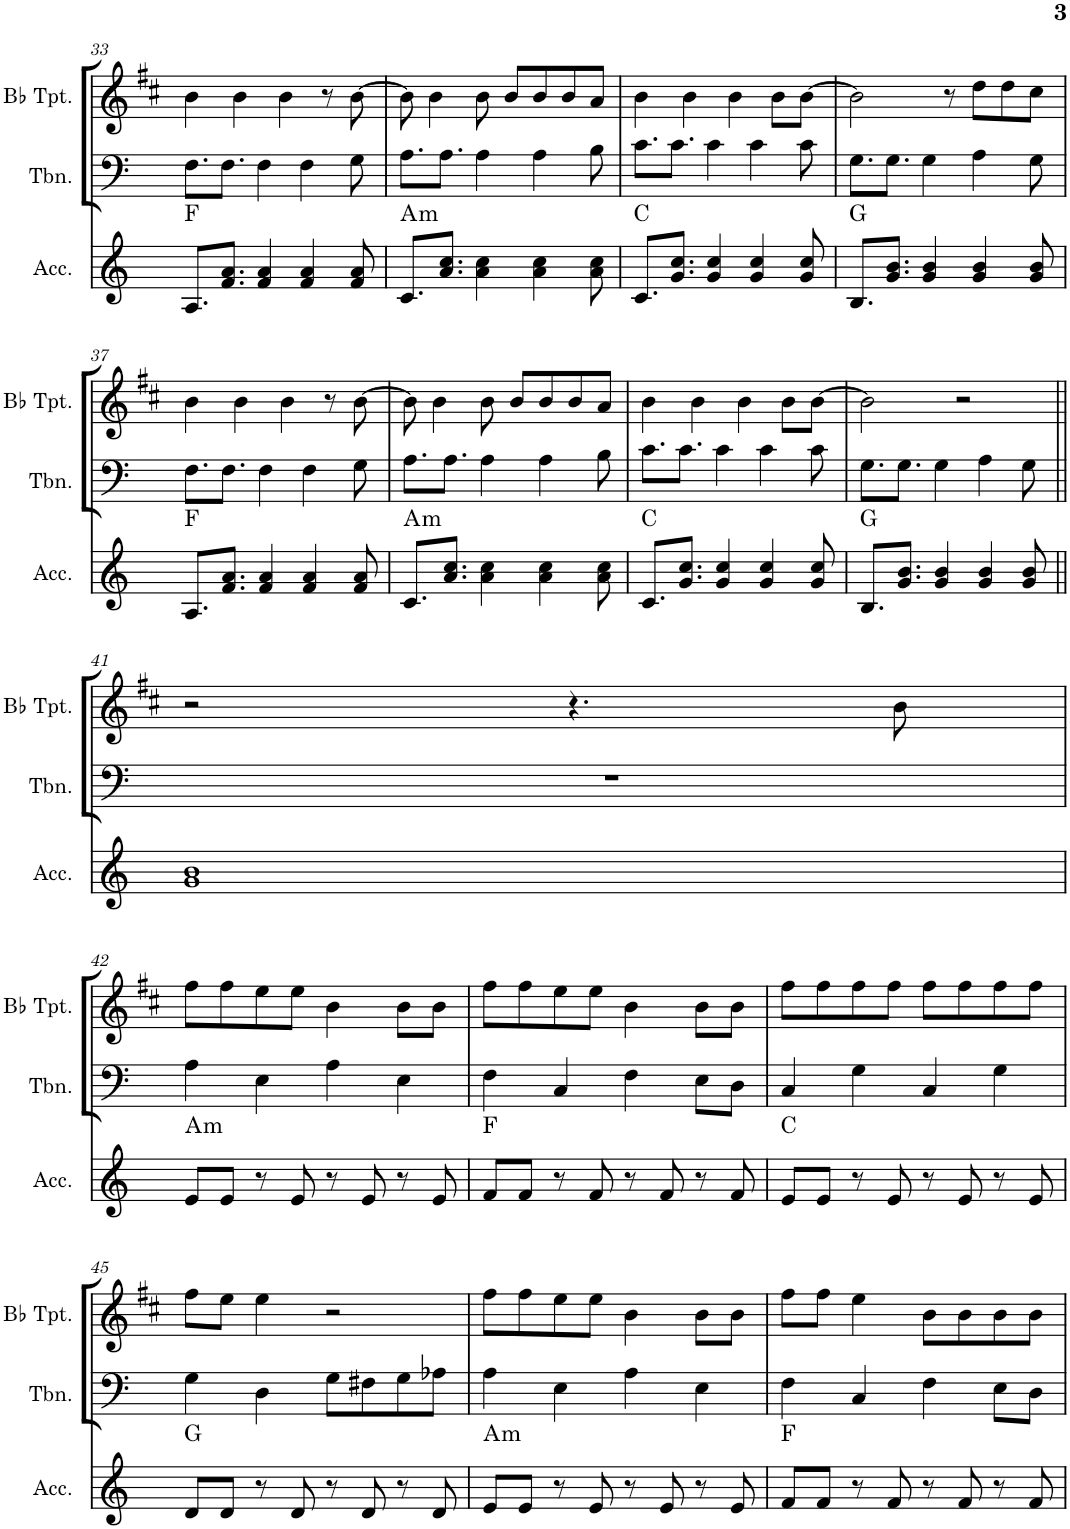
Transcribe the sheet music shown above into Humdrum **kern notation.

**kern	**harte	**kern	**kern
*part3	*part3	*part2	*part1
*staff3	*	*staff2	*staff1
*I"Accordion	*	*I"Trombone	*I"Bb Trumpet
*I'Acc.	*	*I'Tbn.	*I'Bb Tpt.
!!LO:PB:g=z
*clefG2	*	*clefF4	*clefG2
*	*	*	*Trd1c2
*k[]	*	*k[]	*k[f#c#]
*M4/4	*	*M4/4	*M4/4
=33	=33	=33	=33
8.A/L	F:maj	8.F\L	4b\
8.f/ 8.a/J	.	8.F\J	.
.	.	.	4b\
4f/ 4a/	.	4F\	.
.	.	.	4b\
4f/ 4a/	.	4F\	.
.	.	.	8r
8f/ 8a/	.	8G\	[8b\
=34	=34	=34	=34
!	!LO:H:kt=m	!	!
8.c/L	A:min	8.A\L	8b\]
.	.	.	4b\
8.a/ 8.cc/J	.	8.A\J	.
4a\ 4cc\	.	4A\	8b\
.	.	.	8b/L
4a\ 4cc\	.	4A\	8b/
.	.	.	8b/
8a\ 8cc\	.	8B\	8a/J
=35	=35	=35	=35
8.c/L	C:maj	8.c\L	4b\
8.g/ 8.cc/J	.	8.c\J	.
.	.	.	4b\
4g/ 4cc/	.	4c\	.
.	.	.	4b\
4g/ 4cc/	.	4c\	.
.	.	.	8b\L
8g/ 8cc/	.	8c\	[8b\J
=36	=36	=36	=36
8.B/L	G:maj	8.G\L	2b\]
8.g/ 8.b/J	.	8.G\J	.
4g/ 4b/	.	4G\	.
.	.	.	8r
4g/ 4b/	.	4A\	8dd\L
.	.	.	8dd\
8g/ 8b/	.	8G\	8cc#\J
!!LO:LB:g=z
=37	=37	=37	=37
8.A/L	F:maj	8.F\L	4b\
8.f/ 8.a/J	.	8.F\J	.
.	.	.	4b\
4f/ 4a/	.	4F\	.
.	.	.	4b\
4f/ 4a/	.	4F\	.
.	.	.	8r
8f/ 8a/	.	8G\	[8b\
=38	=38	=38	=38
!	!LO:H:kt=m	!	!
8.c/L	A:min	8.A\L	8b\]
.	.	.	4b\
8.a/ 8.cc/J	.	8.A\J	.
4a\ 4cc\	.	4A\	8b\
.	.	.	8b/L
4a\ 4cc\	.	4A\	8b/
.	.	.	8b/
8a\ 8cc\	.	8B\	8a/J
=39	=39	=39	=39
8.c/L	C:maj	8.c\L	4b\
8.g/ 8.cc/J	.	8.c\J	.
.	.	.	4b\
4g/ 4cc/	.	4c\	.
.	.	.	4b\
4g/ 4cc/	.	4c\	.
.	.	.	8b\L
8g/ 8cc/	.	8c\	[8b\J
=40	=40	=40	=40
8.B/L	G:maj	8.G\L	2b\]
8.g/ 8.b/J	.	8.G\J	.
4g/ 4b/	.	4G\	.
.	.	.	2r
4g/ 4b/	.	4A\	.
8g/ 8b/	.	8G\	.
!!LO:LB:g=z
=41||	=41||	=41||	=41||
1g 1b	.	1r	2r
.	.	.	4.r
.	.	.	8b\
!!LO:LB:g=z
=42	=42	=42	=42
!	!LO:H:kt=m	!	!
8e/L	A:min	4A\	8ff#\L
8e/J	.	.	8ff#\
8r	.	4E\	8ee\
8e/	.	.	8ee\J
8r	.	4A\	4b\
8e/	.	.	.
8r	.	4E\	8b\L
8e/	.	.	8b\J
=43	=43	=43	=43
8f/L	F:maj	4F\	8ff#\L
8f/J	.	.	8ff#\
8r	.	4C/	8ee\
8f/	.	.	8ee\J
8r	.	4F\	4b\
8f/	.	.	.
8r	.	8E\L	8b\L
8f/	.	8D\J	8b\J
=44	=44	=44	=44
8e/L	C:maj	4C/	8ff#\L
8e/J	.	.	8ff#\
8r	.	4G\	8ff#\
8e/	.	.	8ff#\J
8r	.	4C/	8ff#\L
8e/	.	.	8ff#\
8r	.	4G\	8ff#\
8e/	.	.	8ff#\J
!!LO:LB:g=z
=45	=45	=45	=45
8d/L	G:maj	4G\	8ff#\L
8d/J	.	.	8ee\J
8r	.	4D\	4ee\
8d/	.	.	.
8r	.	8G\L	2r
8d/	.	8F#X\	.
8r	.	8G\	.
8d/	.	8A-X\J	.
=46	=46	=46	=46
!	!LO:H:kt=m	!	!
8e/L	A:min	4A\	8ff#\L
8e/J	.	.	8ff#\
8r	.	4E\	8ee\
8e/	.	.	8ee\J
8r	.	4A\	4b\
8e/	.	.	.
8r	.	4E\	8b\L
8e/	.	.	8b\J
=47	=47	=47	=47
8f/L	F:maj	4F\	8ff#\L
8f/J	.	.	8ff#\J
8r	.	4C/	4ee\
8f/	.	.	.
8r	.	4F\	8b\L
8f/	.	.	8b\
8r	.	8E\L	8b\
8f/	.	8D\J	8b\J
=	=	=	=
*-	*-	*-	*-
